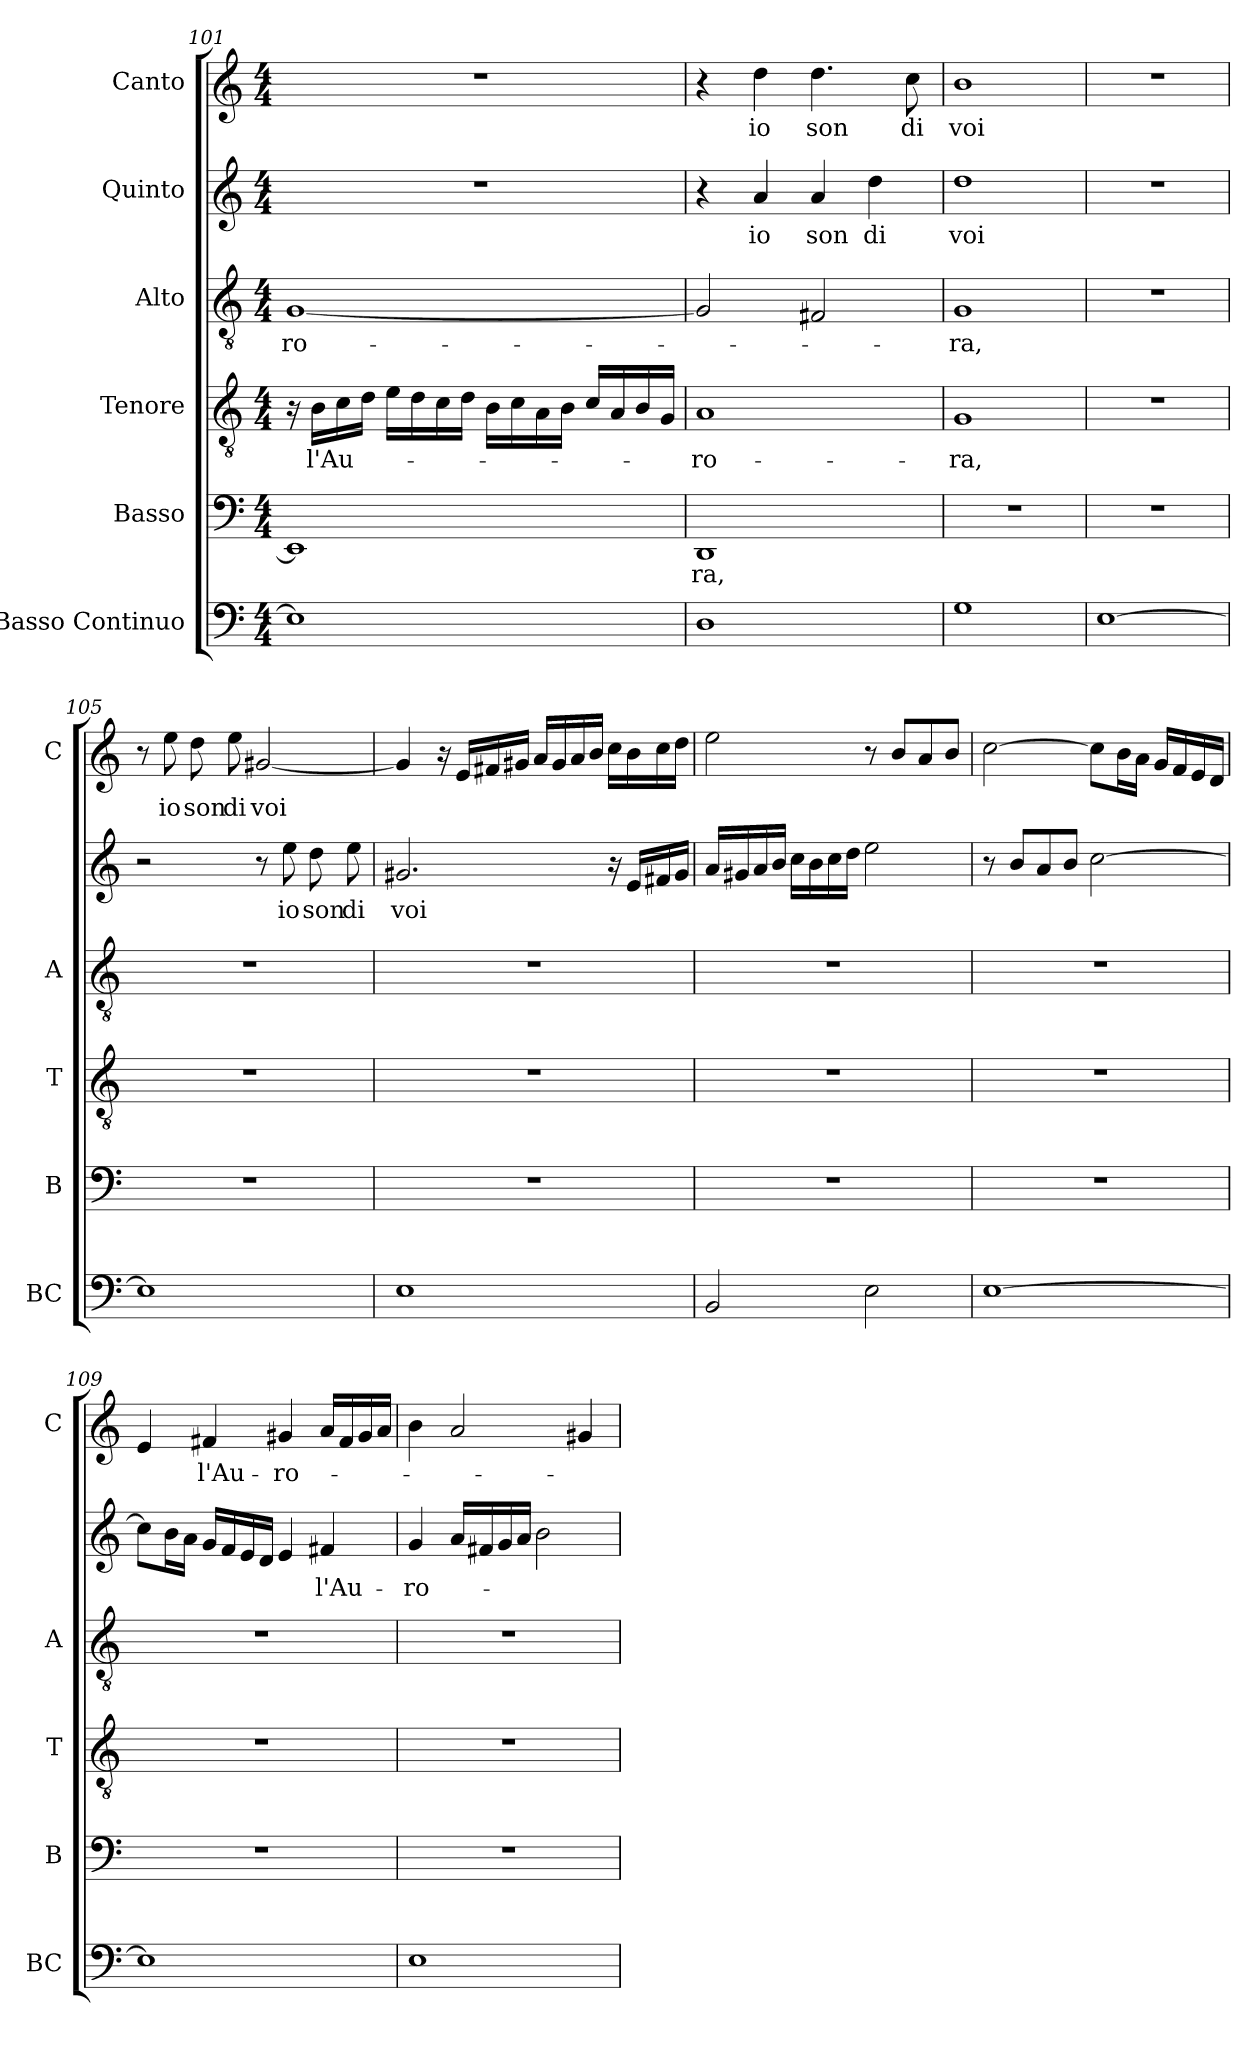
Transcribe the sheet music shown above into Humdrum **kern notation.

**kern	**kern	**text	**kern	**text	**kern	**text	**kern	**text	**kern	**text
*part6	*part5	*part5	*part4	*part4	*part3	*part3	*part2	*part2	*part1	*part1
*staff6	*staff5	*staff5	*staff4	*staff4	*staff3	*staff3	*staff2	*staff2	*staff1	*staff1
*I"Basso Continuo	*I"Basso	*	*I"Tenore	*	*I"Alto	*	*I"Quinto	*	*I"Canto	*
*I'BC	*I'B	*	*I'T	*	*I'A	*	*	*	*I'C	*
*clefF4	*clefF4	*	*clefGv2	*	*clefGv2	*	*clefG2	*	*clefG2	*
*k[]	*k[]	*	*k[]	*	*k[]	*	*k[]	*	*k[]	*
*C:	*C:	*	*C:	*	*C:	*	*C:	*	*C:	*
*M4/4	*M4/4	*	*M4/4	*	*M4/4	*	*M4/4	*	*M4/4	*
=101	=101	=101	=101	=101	=101	=101	=101	=101	=101	=101
!	!	!	!	!	!	!LO:LY:b	!	!	!	!
1E]	1EE]	.	16r	.	[1G	-ro-	1r	.	1r	.
!	!	!	!	!LO:LY:b	!	!	!	!	!	!
.	.	.	16B\LL	l'Au-	.	.	.	.	.	.
.	.	.	16c\	.	.	.	.	.	.	.
.	.	.	16d\JJ	.	.	.	.	.	.	.
.	.	.	16e\LL	.	.	.	.	.	.	.
.	.	.	16d\	.	.	.	.	.	.	.
.	.	.	16c\	.	.	.	.	.	.	.
.	.	.	16d\JJ	.	.	.	.	.	.	.
.	.	.	16B\LL	.	.	.	.	.	.	.
.	.	.	16c\	.	.	.	.	.	.	.
.	.	.	16A\	.	.	.	.	.	.	.
.	.	.	16B\JJ	.	.	.	.	.	.	.
.	.	.	16c/LL	.	.	.	.	.	.	.
.	.	.	16A/	.	.	.	.	.	.	.
.	.	.	16B/	.	.	.	.	.	.	.
.	.	.	16G/JJ	.	.	.	.	.	.	.
=102	=102	=102	=102	=102	=102	=102	=102	=102	=102	=102
!	!	!LO:LY:b	!	!LO:LY:b	!	!	!	!	!	!
1D	1DD	-ra,	1A	-ro-	2G/]	.	4r	.	4r	.
!	!	!	!	!	!	!	!	!LO:LY:b	!	!LO:LY:b
.	.	.	.	.	.	.	4a/	io	4dd\	io
!	!	!	!	!	!	!	!	!LO:LY:b	!	!LO:LY:b
.	.	.	.	.	2F#X/	.	4a/	son	4.dd\	son
!	!	!	!	!	!	!	!	!LO:LY:b	!	!
.	.	.	.	.	.	.	4dd\	di	.	.
!	!	!	!	!	!	!	!	!	!	!LO:LY:b
.	.	.	.	.	.	.	.	.	8cc\	di
=103	=103	=103	=103	=103	=103	=103	=103	=103	=103	=103
!	!	!	!	!LO:LY:b	!	!LO:LY:b	!	!LO:LY:b	!	!LO:LY:b
1G	1r	.	1G	-ra,	1G	-ra,	1dd	voi	1b	voi
=104	=104	=104	=104	=104	=104	=104	=104	=104	=104	=104
[1E	1r	.	1r	.	1r	.	1r	.	1r	.
=105	=105	=105	=105	=105	=105	=105	=105	=105	=105	=105
1E]	1r	.	1r	.	1r	.	2r	.	8r	.
!	!	!	!	!	!	!	!	!	!	!LO:LY:b
.	.	.	.	.	.	.	.	.	8ee\	io
!	!	!	!	!	!	!	!	!	!	!LO:LY:b
.	.	.	.	.	.	.	.	.	8dd\	son
!	!	!	!	!	!	!	!	!	!	!LO:LY:b
.	.	.	.	.	.	.	.	.	8ee\	di
!	!	!	!	!	!	!	!	!	!	!LO:LY:b
.	.	.	.	.	.	.	8r	.	[2g#X/	voi
!	!	!	!	!	!	!	!	!LO:LY:b	!	!
.	.	.	.	.	.	.	8ee\	io	.	.
!	!	!	!	!	!	!	!	!LO:LY:b	!	!
.	.	.	.	.	.	.	8dd\	son	.	.
!	!	!	!	!	!	!	!	!LO:LY:b	!	!
.	.	.	.	.	.	.	8ee\	di	.	.
!!LO:PB:g=z
=106	=106	=106	=106	=106	=106	=106	=106	=106	=106	=106
!	!	!	!	!	!	!	!	!LO:LY:b	!	!
1E	1r	.	1r	.	1r	.	2.g#X/	voi	4g#/]	.
.	.	.	.	.	.	.	.	.	16r	.
.	.	.	.	.	.	.	.	.	16e/LL	.
.	.	.	.	.	.	.	.	.	16f#X/	.
.	.	.	.	.	.	.	.	.	16g#X/JJ	.
.	.	.	.	.	.	.	.	.	16a/LL	.
.	.	.	.	.	.	.	.	.	16g#/	.
.	.	.	.	.	.	.	.	.	16a/	.
.	.	.	.	.	.	.	.	.	16b/JJ	.
.	.	.	.	.	.	.	16r	.	16cc\LL	.
.	.	.	.	.	.	.	16e/LL	.	16b\	.
.	.	.	.	.	.	.	16f#X/	.	16cc\	.
.	.	.	.	.	.	.	16g#/JJ	.	16dd\JJ	.
=107	=107	=107	=107	=107	=107	=107	=107	=107	=107	=107
2BB/	1r	.	1r	.	1r	.	16a/LL	.	2ee\	.
.	.	.	.	.	.	.	16g#X/	.	.	.
.	.	.	.	.	.	.	16a/	.	.	.
.	.	.	.	.	.	.	16b/JJ	.	.	.
.	.	.	.	.	.	.	16cc\LL	.	.	.
.	.	.	.	.	.	.	16b\	.	.	.
.	.	.	.	.	.	.	16cc\	.	.	.
.	.	.	.	.	.	.	16dd\JJ	.	.	.
2E\	.	.	.	.	.	.	2ee\	.	8r	.
.	.	.	.	.	.	.	.	.	8b/L	.
.	.	.	.	.	.	.	.	.	8a/	.
.	.	.	.	.	.	.	.	.	8b/J	.
=108	=108	=108	=108	=108	=108	=108	=108	=108	=108	=108
[1E	1r	.	1r	.	1r	.	8r	.	[2cc\	.
.	.	.	.	.	.	.	8b/L	.	.	.
.	.	.	.	.	.	.	8a/	.	.	.
.	.	.	.	.	.	.	8b/J	.	.	.
.	.	.	.	.	.	.	[2cc\	.	8cc\L]	.
.	.	.	.	.	.	.	.	.	16b\L	.
.	.	.	.	.	.	.	.	.	16a\JJ	.
.	.	.	.	.	.	.	.	.	16g/LL	.
.	.	.	.	.	.	.	.	.	16f/	.
.	.	.	.	.	.	.	.	.	16e/	.
.	.	.	.	.	.	.	.	.	16d/JJ	.
=109	=109	=109	=109	=109	=109	=109	=109	=109	=109	=109
1E]	1r	.	1r	.	1r	.	8cc\L]	.	4e/	.
.	.	.	.	.	.	.	16b\L	.	.	.
.	.	.	.	.	.	.	16a\JJ	.	.	.
!	!	!	!	!	!	!	!	!	!	!LO:LY:b
.	.	.	.	.	.	.	16g/LL	.	4f#X/	l'Au-
.	.	.	.	.	.	.	16f/	.	.	.
.	.	.	.	.	.	.	16e/	.	.	.
.	.	.	.	.	.	.	16d/JJ	.	.	.
!	!	!	!	!	!	!	!	!	!	!LO:LY:b
.	.	.	.	.	.	.	4e/	.	4g#X/	-ro-
!	!	!	!	!	!	!	!	!LO:LY:b	!	!
.	.	.	.	.	.	.	4f#X/	l'Au-	16a/LL	.
.	.	.	.	.	.	.	.	.	16f#/	.
.	.	.	.	.	.	.	.	.	16g#/	.
.	.	.	.	.	.	.	.	.	16a/JJ	.
=110	=110	=110	=110	=110	=110	=110	=110	=110	=110	=110
!	!	!	!	!	!	!	!	!LO:LY:b	!	!
1E	1r	.	1r	.	1r	.	4g/	-ro-	4b\	.
.	.	.	.	.	.	.	16a/LL	.	2a/	.
.	.	.	.	.	.	.	16f#X/	.	.	.
.	.	.	.	.	.	.	16g/	.	.	.
.	.	.	.	.	.	.	16a/JJ	.	.	.
.	.	.	.	.	.	.	2b\	.	.	.
.	.	.	.	.	.	.	.	.	4g#X/	.
=	=	=	=	=	=	=	=	=	=	=
*-	*-	*-	*-	*-	*-	*-	*-	*-	*-	*-
